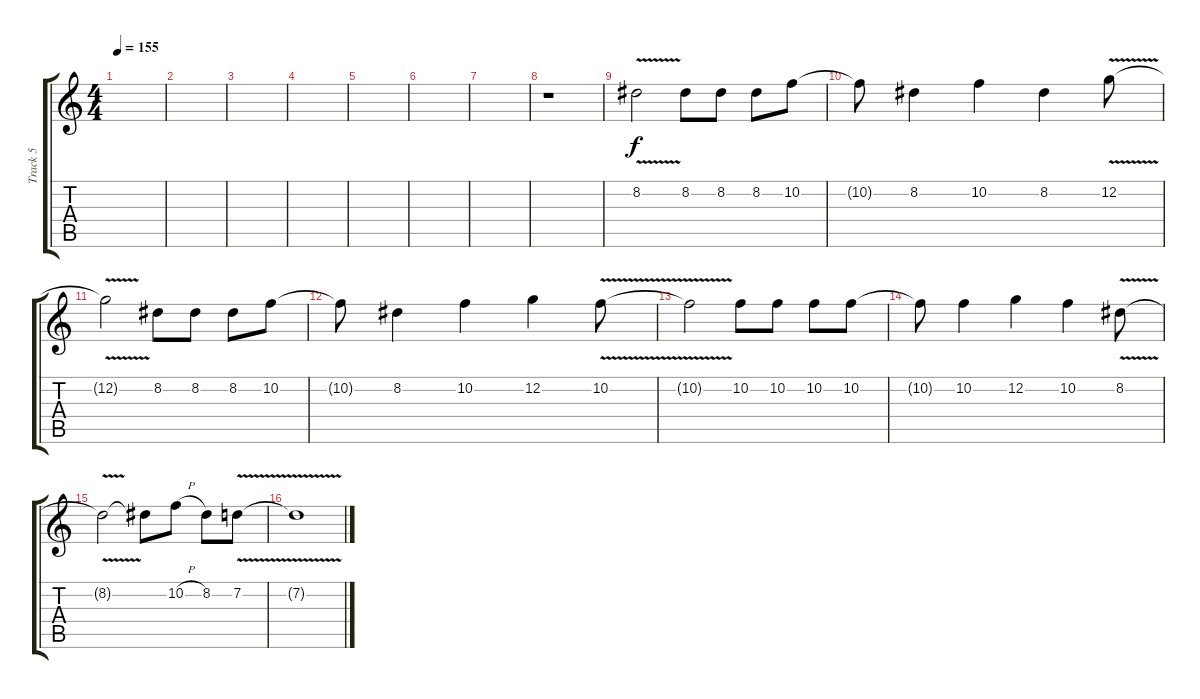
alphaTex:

\track ("Track 5" "Track 5") {instrument overdrivenguitar}
\staff {score tabs}
\tuning (C4 G3 Eb3 Bb2 F2 C2) {hide}
\ts (4 4)
\tempo 155
\clef g2
\ks c
|
|
|
|
|
|
|
r.1 |
8.2{v}.2 8.2.8 8.2.8 8.2.8 10.2.8 |
10.2{t}.8 8.2.4 10.2.4 8.2.4 12.2{v}.8 |
12.2{t}.2 8.2.8 8.2.8 8.2.8 10.2.8 |
10.2{t}.8 8.2.4 10.2.4 12.2.4 10.2{v}.8 |
10.2{t}.2 10.2.8 10.2.8 10.2.8 10.2.8 |
10.2{t}.8 10.2.4 12.2.4 10.2.4 8.2{v}.8 |
8.2{t}.2 8.2{t}.8 10.2{h}.8 8.2.8 7.2{v}.8 |
7.2{t}.1
